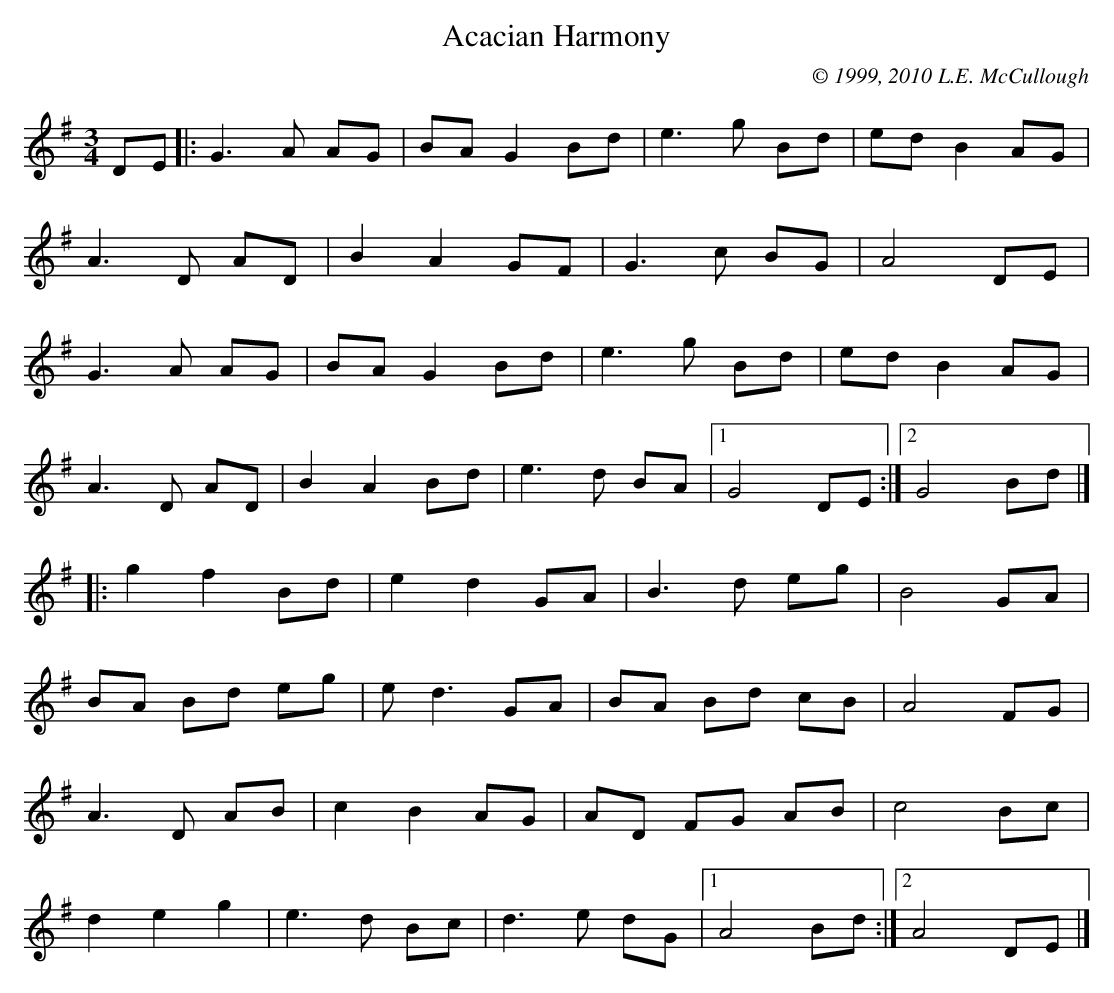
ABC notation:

X:1
T:Acacian Harmony
C:© 1999, 2010 L.E. McCullough
M:3/4
L:1/8
K:G
DE|: G3A AG | BA G2 Bd | e3g Bd | ed B2AG |
A3D AD | B2A2 GF | G3c BG | A4 DE|
G3A AG | BA G2 Bd | e3g Bd | ed B2AG |
A3D AD | B2A2 Bd | e3d BA |1 G4 DE :|2 G4 Bd |]
|: g2f2 Bd | e2d2 GA | B3d eg | B4 GA |
BA Bd eg | ed3 GA | BA Bd cB | A4 FG |
A3D AB | c2B2 AG | AD FG AB | c4 Bc |
d2e2g2 | e3d Bc | d3e dG |1 A4 Bd :|2 A4 DE|]
